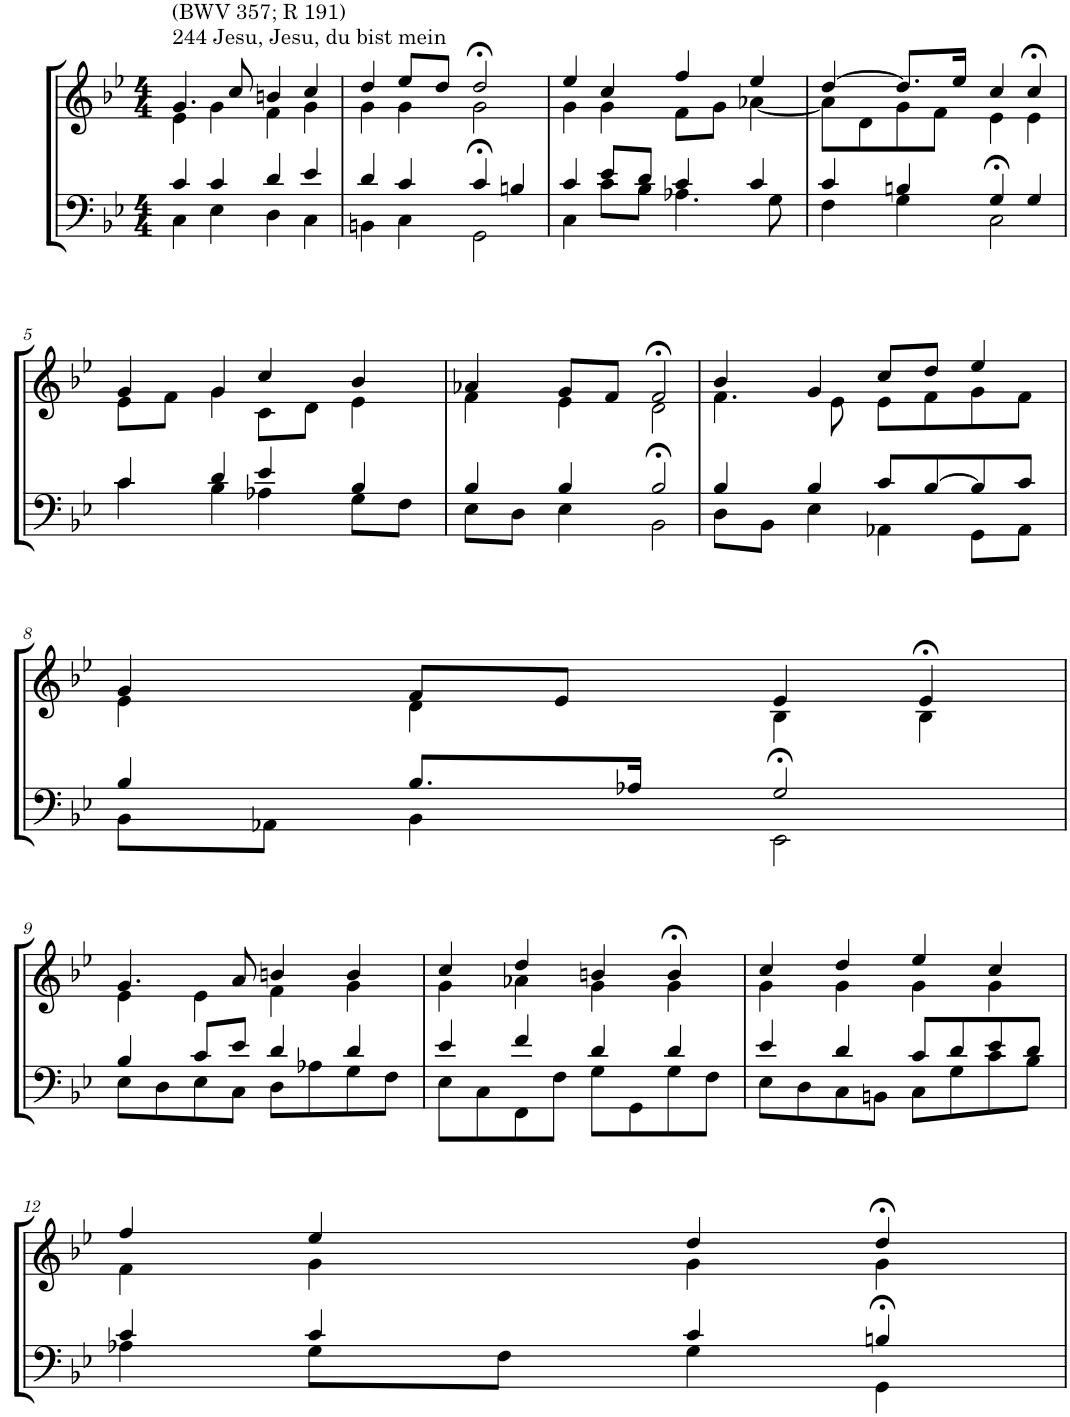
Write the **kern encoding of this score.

**kern	**kern
*part2	*part1
*staff2	*staff1
*I"Tenor/Baß	*I"Sopran/Alt
*clefF4	*clefG2
*k[b-e-]	*k[b-e-]
*M4/4	*M4/4
=1	=1
*^	*^
!	!	!LO:TX:a:t=244 Jesu, Jesu, du bist mein	!
!	!	!LO:TX:a:t=(BWV 357; R 191)	!
4c/	4C\	4.g/	4e-\
4c/	4E-\	.	4g\
.	.	8cc/	.
4d/	4D\	4bn/	4f\
4e-/	4C\	4cc/	4g\
=2	=2	=2	=2
4d/	4BBn\	4dd/	4g\
4c/	4C\	8ee-/L	4g\
.	.	8dd/J	.
4c/	2GG>\	2dd>/	2g\
4Bn/	.	.	.
=3	=3	=3	=3
4c/	4C\	4ee-/	4g\
8e-/L	8c\L	4cc/	4g\
8d/J	8B-\J	.	.
4c/	4.A-X\	4ff/	8f\L
.	.	.	8g\J
4c/	.	4ee-/	[4a-X\
.	8G\	.	.
=4	=4	=4	=4
4c/	4F\	[4dd/	8a-\L]
.	.	.	8d\
4Bn/	4G\	8.dd/L]	8g\
.	.	.	8f\J
.	.	16ee-/Jk	.
4G/	2C>\	4cc/	4e-\
4G/	.	4cc>/	4e-\
!!LO:LB:g=z	!!
=5	=5	=5	=5
4c/	4c\	4g/	8e-\L
.	.	.	8f\J
4d/	4B-\	4g/	4g\
4e-/	4A-X\	4cc/	8c\L
.	.	.	8d\J
4B-/	8G\L	4b-/	4e-\
.	8F\J	.	.
=6	=6	=6	=6
4B-/	8E-\L	4a-X/	4f\
.	8D\J	.	.
4B-/	4E-\	8g/L	4e-\
.	.	8f/J	.
2B-/	2BB->\	2f>/	2d\
=7	=7	=7	=7
4B-/	8D\L	4b-/	4.f\
.	8BB-\J	.	.
4B-/	4E-\	4g/	.
.	.	.	8e-\
8c/L	4AA-X\	8cc/L	8e-\L
[8B-/	.	8dd/J	8f\
8B-/]	8GG\L	4ee-/	8g\
8c/J	8AA-\J	.	8f\J
!!LO:LB:g=z	!!
=8	=8	=8	=8
4B-/	8BB-\L	4g/	4e-\
.	8AA-X\J	.	.
8.B-/L	4BB-\	8f/L	4d\
.	.	8e-/J	.
16A-X/Jk	.	.	.
2G/	2EE->\	4e-/	4B-\
.	.	4e->/	4B-\
!!LO:LB:g=z	!!
=9	=9	=9	=9
4B-/	8E-\L	4.g/	4e-\
.	8D\	.	.
8c/L	8E-\	.	4e-\
8e-/J	8C\J	8a/	.
4d/	8D\L	4bn/	4f\
.	8A-X\	.	.
4d/	8G\	4b/	4g\
.	8F\J	.	.
=10	=10	=10	=10
4e-/	8E-\L	4cc/	4g\
.	8C\	.	.
4f/	8FF\	4dd/	4a-X\
.	8F\J	.	.
4d/	8G\L	4bn/	4g\
.	8GG\	.	.
4d/	8G\	4b>/	4g\
.	8F\J	.	.
=11	=11	=11	=11
4e-/	8E-\L	4cc/	4g\
.	8D\	.	.
4d/	8C\	4dd/	4g\
.	8BBn\J	.	.
8c/L	8C\L	4ee-/	4g\
8d/	8G\	.	.
8e-/	8c\	4cc/	4g\
8d/J	8B-\J	.	.
!!LO:LB:g=z	!!
=12	=12	=12	=12
4c/	4A-X\	4ff/	4f\
4c/	8G\L	4ee-/	4g\
.	8F\J	.	.
4c/	4G\	4dd/	4g\
4Bn/	4GG>\	4dd>/	4g\
*v	*v	*	*
*	*v	*v
=	=
*-	*-
